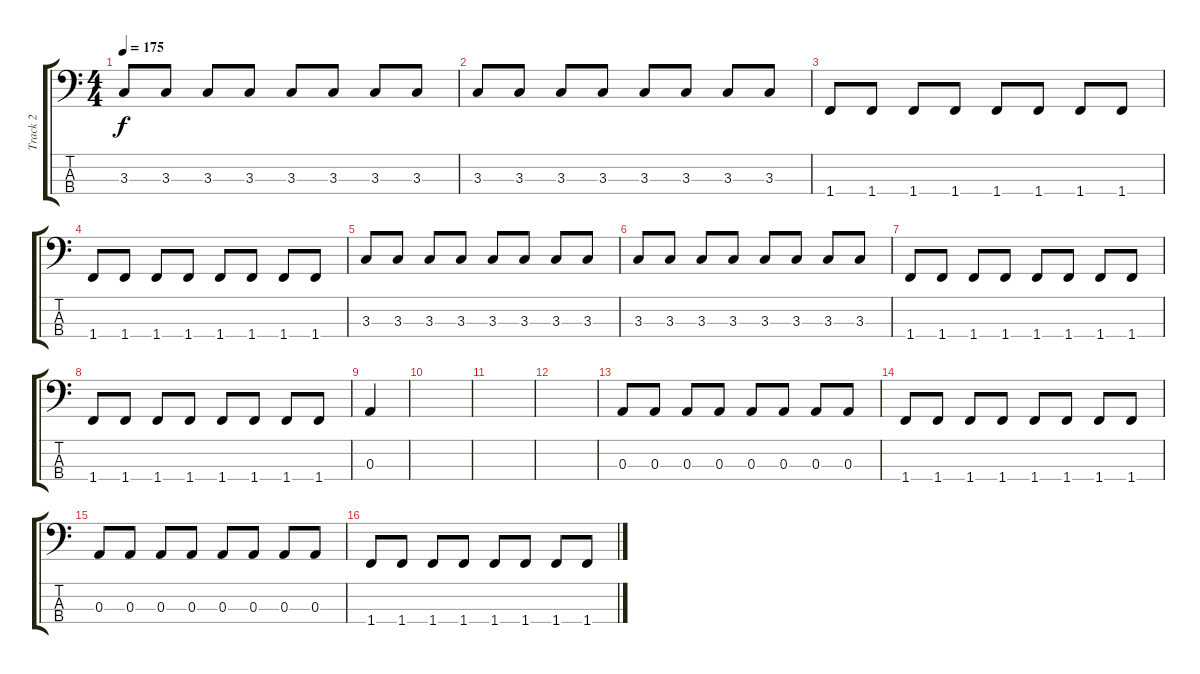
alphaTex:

\track ("Track 2" "Track 2") {instrument electricbasspick}
\staff {score tabs}
\tuning (G2 D2 A1 E1) {hide}
\ts (4 4)
\tempo 175
\clef f4
\ks c
3.3.8{dy f} 3.3.8 3.3.8 3.3.8 3.3.8 3.3.8 3.3.8 3.3.8 |
3.3.8 3.3.8 3.3.8 3.3.8 3.3.8 3.3.8 3.3.8 3.3.8 |
1.4.8 1.4.8 1.4.8 1.4.8 1.4.8 1.4.8 1.4.8 1.4.8 |
1.4.8 1.4.8 1.4.8 1.4.8 1.4.8 1.4.8 1.4.8 1.4.8 |
3.3.8 3.3.8 3.3.8 3.3.8 3.3.8 3.3.8 3.3.8 3.3.8 |
3.3.8 3.3.8 3.3.8 3.3.8 3.3.8 3.3.8 3.3.8 3.3.8 |
1.4.8 1.4.8 1.4.8 1.4.8 1.4.8 1.4.8 1.4.8 1.4.8 |
1.4.8 1.4.8 1.4.8 1.4.8 1.4.8 1.4.8 1.4.8 1.4.8 |
0.3.4 |
|
|
|
0.3.8 0.3.8 0.3.8 0.3.8 0.3.8 0.3.8 0.3.8 0.3.8 |
1.4.8 1.4.8 1.4.8 1.4.8 1.4.8 1.4.8 1.4.8 1.4.8 |
0.3.8 0.3.8 0.3.8 0.3.8 0.3.8 0.3.8 0.3.8 0.3.8 |
1.4.8 1.4.8 1.4.8 1.4.8 1.4.8 1.4.8 1.4.8 1.4.8
